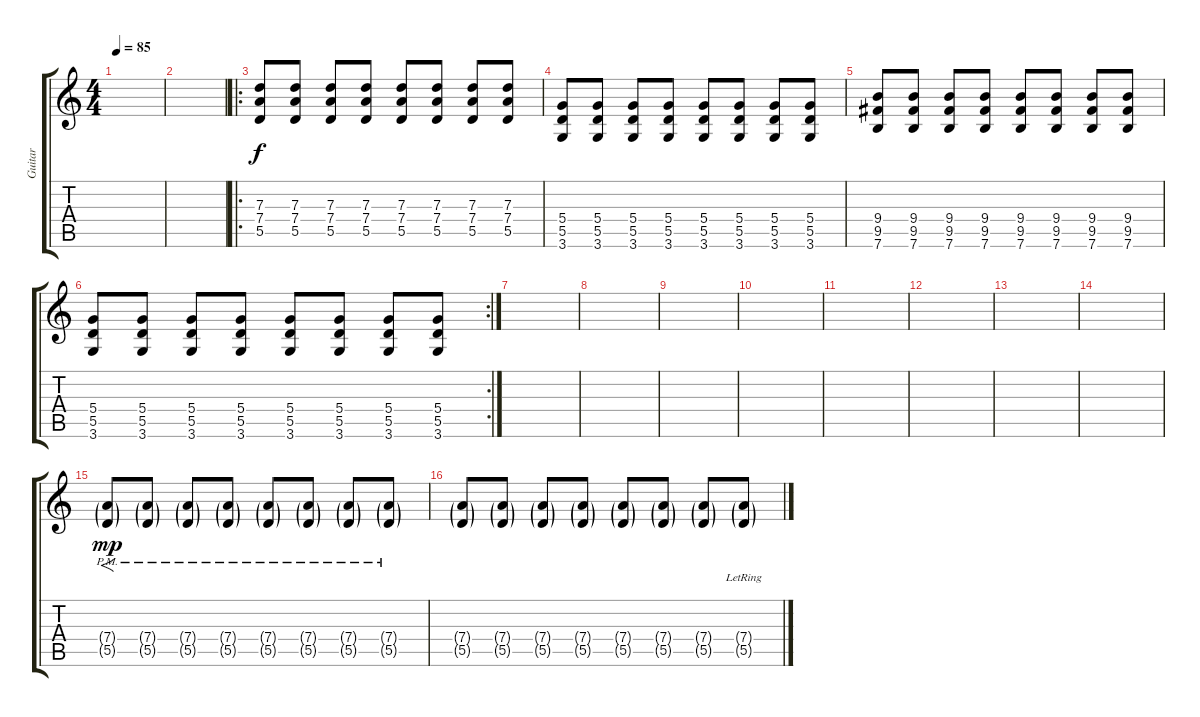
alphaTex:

\track ("Guitar" "Guitar") {instrument distortionguitar}
\staff {score tabs}
\tuning (E4 B3 G3 D3 A2 E2) {hide}
\ts (4 4)
\tempo 85
\clef g2
\ks c
|
|
\ro
\section ("" "")
(7.3 7.4 5.5).8 (7.3 7.4 5.5).8 (7.3 7.4 5.5).8 (7.3 7.4 5.5).8 (7.3 7.4 5.5).8 (7.3 7.4 5.5).8 (7.3 7.4 5.5).8 (7.3 7.4 5.5).8 |
(5.4 5.5 3.6).8 (5.4 5.5 3.6).8 (5.4 5.5 3.6).8 (5.4 5.5 3.6).8 (5.4 5.5 3.6).8 (5.4 5.5 3.6).8 (5.4 5.5 3.6).8 (5.4 5.5 3.6).8 |
(9.4 9.5 7.6).8 (9.4 9.5 7.6).8 (9.4 9.5 7.6).8 (9.4 9.5 7.6).8 (9.4 9.5 7.6).8 (9.4 9.5 7.6).8 (9.4 9.5 7.6).8 (9.4 9.5 7.6).8 |
\rc 2
(5.4 5.5 3.6).8 (5.4 5.5 3.6).8 (5.4 5.5 3.6).8 (5.4 5.5 3.6).8 (5.4 5.5 3.6).8 (5.4 5.5 3.6).8 (5.4 5.5 3.6).8 (5.4 5.5 3.6).8 |
\section ("" "")
|
|
|
|
|
|
|
|
\section ("" "")
(7.4{g pm} 5.5{g pm}).8{f dy mp} (7.4{g pm} 5.5{g pm}).8 (7.4{g pm} 5.5{g pm}).8 (7.4{g pm} 5.5{g pm}).8 (7.4{g pm} 5.5{g pm}).8 (7.4{g pm} 5.5{g pm}).8 (7.4{g pm} 5.5{g pm}).8 (7.4{g pm} 5.5{g pm}).8 |
(7.4{g} 5.5{g}).8 (7.4{g} 5.5{g}).8 (7.4{g} 5.5{g}).8 (7.4{g} 5.5{g}).8 (7.4{g} 5.5{g}).8 (7.4{g} 5.5{g}).8 (7.4{g} 5.5{g}).8 (7.4{g lr} 5.5{g lr}).8
